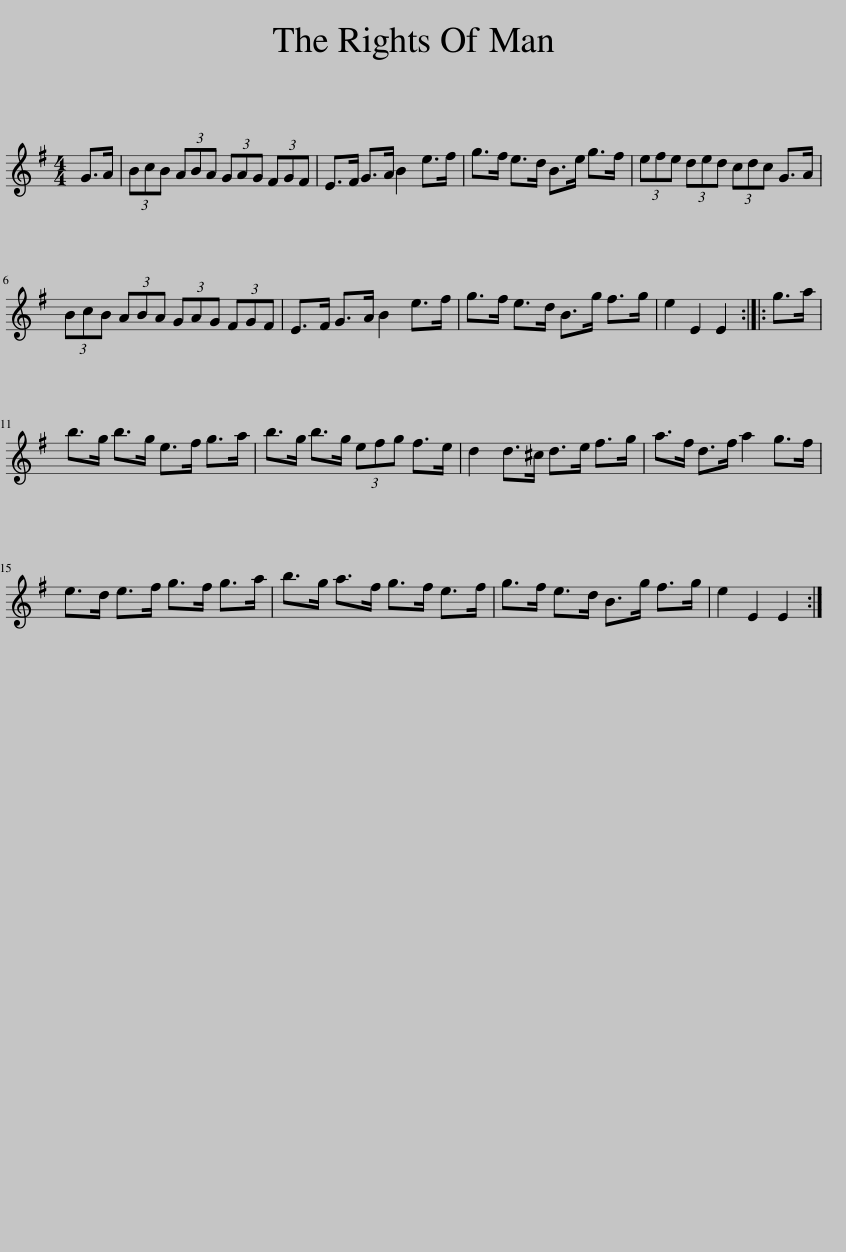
X:1
L:1/8
M:4/4
I:linebreak $
K:Emin
V:1 treble
V:1
 G>A | (3BcB (3ABA (3GAG (3FGF | E>F G>A B2 e>f | g>f e>d B>e g>f | (3efe (3ded (3cdc G>A |$ %5
 (3BcB (3ABA (3GAG (3FGF | E>F G>A B2 e>f | g>f e>d B>g f>g | e2 E2 E2 :: g>a |$ %10
 b>g b>g e>f g>a | b>g b>g (3efg f>e | d2 d>^c d>e f>g | a>f d>f a2 g>f |$ e>d e>f g>f g>a | %15
 b>g a>f g>f e>f | g>f e>d B>g f>g | e2 E2 E2 :| %18
